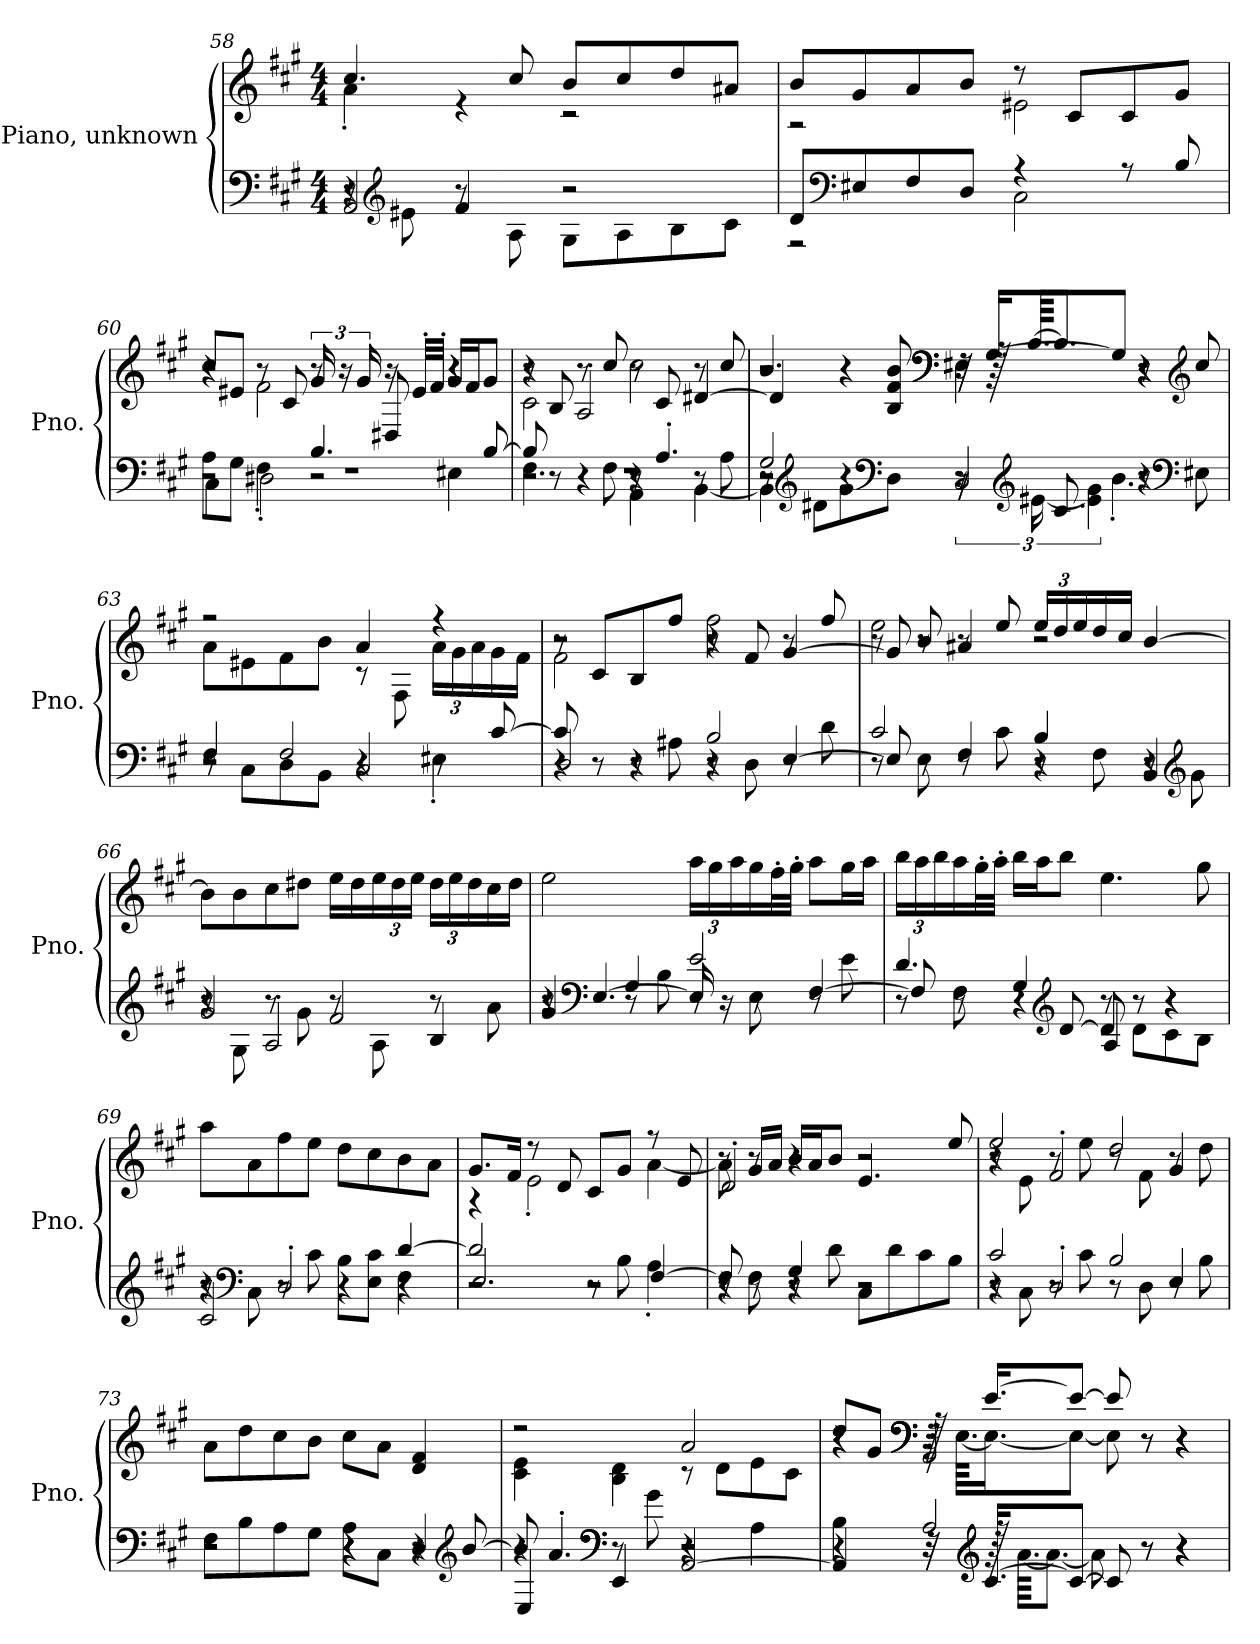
**kern	**kern
*part1	*part1
*staff2	*staff1
*I"Piano, unknown	*
*I'Pno.	*
*clefF4	*clefG2
*k[f#c#g#]	*k[f#c#g#]
*M4/4	*M4/4
=58	=58
*^	*^
*	*^	*	*
4r	8r	2AA/	4.cc#/	4a'\
*clefG2	*	*	*	*
.	8e#X\	.	.	.
4f#/	8r	.	.	4r
.	8A\	.	8cc#/	.
2r	8G#\L	2r	8b/L	2r
.	8A\	.	8cc#/	.
.	8B\	.	8dd/	.
.	8c#\J	.	8a#X/J	.
*	*v	*v	*	*
!!LO:LB:g=z	!!
=59	=59	=59	=59
8d/L	2r	8b/L	2r
*clefF4	*	*	*
8E#X/	.	8g#/	.
8F#/	.	8a/	.
8D/J	.	8b/J	.
4r	2C#\	8r	2e#X\
.	.	8c#/L	.
8r	.	8c#/	.
8B/	.	8g#/J	.
=60	=60	=60	=60
*^	*^	*	*^
1r	8A\L	2r	4C#\	8cc#/L	4r	2r
.	8G#\J	.	.	8e#X/J	.	.
.	4F#'\	.	2D#X'\	8r	2f#\	.
.	.	.	.	8c#/	.	.
.	2r	4.B/	.	24g#/	.	8r
.	.	.	.	24r	.	.
.	.	.	.	24g#/	.	.
.	.	.	.	16r	.	8D#X/
.	.	.	.	32e#'/LLL	.	.
.	.	.	.	32f#'/JJJ	.	.
.	.	.	4E#X\	16g#/LL	4r	4r
.	.	.	.	16f#/J	.	.
.	.	[8B/	.	8g#/J	.	.
=61	=61	=61	=61	=61	=61	=61
1r	4.F#\	8B/]	2r	8r	2c#\	4r
.	.	8r	.	8B/	.	.
.	.	4r	.	8r	.	2A'/
.	8F#\	.	.	8cc#/	.	.
.	4r	8r	4AA\	8r	2cc#\	.
.	.	4.A'/	.	8c#/	.	.
.	8r	.	[4BB\	8r	.	[4d#X/
.	8A\	.	.	8cc#/	.	.
!!LO:LB:g=z	!!	!!
=62	=62	=62	=62	=62	=62	=62
2r	8r	2G#/	4BB\]	4.b/	2r	4d#/]
*clefG2	*	*	*	*	*	*
.	8d#X\L	.	.	.	.	.
.	8g#\	.	4r	.	.	4r
*clefF4	*	*	*	*	*	*
.	8D\J	.	.	8B/ 8f#/ 8b/	.	.
*	*	*	*	*clefF4	*	*
16r	24r	2C#/	8r	32r	4E#X\	32r
.	.	.	.	128r	.	[16.G#/KL
.	.	.	.	[64.B/KKKL	.	.
*clefG2	*	*	*	*	*	*
.	[24e#X\	.	.	.	.	.
8.c#/	.	.	.	8.B/J]	.	.
.	6e#\] 6g#\	.	.	.	.	.
.	.	.	4.b'\	.	.	8G#/J]
4r	8r	.	.	8r	4r	4r
*clefF4	*	*	*	*clefG2	*	*
.	8E#X\	.	.	8cc#/	.	.
*	*	*v	*v	*	*	*
*	*	*	*	*v	*v
=63	=63	=63	=63	=63
4F#/	8r	2r	2r	8a\L
.	8C#\L	.	.	8e#X\
2F#/	8D\	.	.	8f#\
.	8BB\J	.	.	8b\J
.	4r	2C#/	4a/	8r
.	.	.	.	8F#\
*	*	*	*	*Xbrackettup
8r	4E#X'\	.	4r	24a\LL
.	.	.	.	24g#\
.	.	.	.	24a\
[8c#/	.	.	.	16g#\
.	.	.	.	16f#\JJ
!!LO:PB:g=z
=64	=64	=64	=64	=64
*	*	*	*	*^
8c#/]	4r	2D/	8r	2f#\	2r
8r	.	.	8c#/L	.	.
4r	8r	.	8B/	.	.
.	8A#X\	.	8ff#/J	.	.
2B/	8r	4r	8r	2ff#\	4r
.	8D\	.	8f#/	.	.
.	8r	[4E/	8r	.	[4g#/
.	8d\	.	8ff#/	.	.
=65	=65	=65	=65	=65	=65
2c#/	8r	8E/]	8r	2ee\	8g#/]
.	8E\	8r	8b/	.	8r
.	8r	4F#/	8r	.	4a#X/
.	8c#\	.	8ee/	.	.
4B/	8r	4r	24ee/LL	2r	2r
.	.	.	24dd/	.	.
.	.	.	24ee/	.	.
.	8F#\	.	16dd/	.	.
.	.	.	16cc#/JJ	.	.
4r	8r	4BB/	[4b/	.	.
*clefG2	*	*	*	*	*
.	8g#\	.	.	.	.
*	*	*	*v	*v	*v
=66	=66	=66	=66
2g#/	8r	4r	8b\L]
.	8G#\	.	8b\
.	8r	2A'/	8cc#\
.	8g#\	.	8dd#X\J
2f#/	8r	.	16ee\LL
.	.	.	16dd#\
.	8A\	.	24ee\
.	.	.	24dd#\
.	.	.	24ee\JJ
.	8r	4B/	24dd#\LL
.	.	.	24ee\
.	.	.	24dd#\
.	8a\	.	16cc#\
.	.	.	16dd#\JJ
!!LO:LB:g=z
=67	=67	=67	=67
4g#/	4r	8r	2ee\
*clefF4	*	*	*
.	.	[4.E/	.
4G#/	8r	.	.
.	8B\	.	.
2e/	8r	16E/]	24aa\LL
.	.	.	24gg#\
.	.	16r	.
.	.	.	24aa\
.	8E\	8r	16gg#\
.	.	.	32ff#'\L
.	.	.	32gg#'\JJJ
.	8r	[4F#/	8aa\L
.	8e\	.	16gg#\L
.	.	.	16aa\JJ
=68	=68	=68	=68
4.d/	8r	8F#/]	24bb\LL
.	.	.	24aa\
.	.	.	24bb\
.	8F#\	8r	16aa\
.	.	.	32gg#'\L
.	.	.	32aa'\JJJ
.	4r	4G#/	16bb\LL
.	.	.	16aa\J
*clefG2	*	*	*
[8d/	.	.	8bb\J
8d/]	8r	4A/	4.ee\
8r	8d\L	.	.
4r	8c#\	4r	.
.	8B\J	.	8gg#\
!!LO:LB:g=z
=69	=69	=69	=69
2c#/	8r	4r	8aa\L
*clefF4	*	*	*
.	8C#\	.	8a\
.	8r	2D'/	8ff#\
.	8c#\	.	8ee\J
4r	8B\L	.	8dd\L
.	8E\ 8c#\J	.	8cc#\
[4d/	4F#\	4r	8b\
.	.	.	8a\J
=70	=70	=70	=70
*	*	*	*^
2d/]	2r	2.E/	8.g#/L	4r
.	.	.	16f#/Jk	.
.	.	.	8r	2e'\
.	.	.	8d/	.
2r	8r	.	8c#/L	.
.	8B\	.	8g#/J	.
.	4A'\	[4F#/	8r	[4a\
.	.	.	8e/	.
=71	=71	=71	=71	=71
*	*	*	*	*^
4r	8r	8F#/]	8r	8a\]	2d'/
.	8F#\	8r	16g#/LL	8r	.
.	.	.	16a/JJ	.	.
4G#/	8r	4r	16b/LL	4r	.
.	.	.	16a/J	.	.
.	8d\	.	8b/J	.	.
2r	8C#\L	2r	4.e/	2r	2r
.	8d\	.	.	.	.
.	8c#\	.	.	.	.
.	8B\J	.	8ee/	.	.
=72	=72	=72	=72	=72	=72
2c#/	8r	4r	2ee/	8r	4r
.	8C#\	.	.	8e\	.
.	8r	2D'/	.	8r	2f#'/
.	8c#\	.	.	8ee\	.
2B/	8r	.	2dd/	8r	.
.	8D\	.	.	8f#\	.
.	8r	4E/	.	8r	4g#/
.	8B\	.	.	8dd\	.
*	*	*	*v	*v	*v
!!LO:LB:g=z
=73	=73	=73	=73
2r	8F#\L	2r	8a\L
.	8B\	.	8dd\
.	8A\	.	8cc#\
.	8G#\J	.	8b\J
4r	8A\L	4r	8cc#\L
.	8C#\J	.	8a\J
8r	4r	4D/	4d/ 4f#/
*clefG2	*	*	*
[8b/	.	.	.
=74	=74	=74	=74
*	*	*	*^
8b/]	4r	4E/	2r	4c#\ 4e\
4.a'/	.	.	.	.
*clefF4	*	*	*	*
.	8r	4EE/	.	4B\ 4d\
.	8g#\	.	.	.
2r	4r	[2AA/	2a/	8r
.	.	.	.	8d\L
.	4A\	.	.	8e\
.	.	.	.	8c#\J
=75	=75	=75	=75	=75
*	*	*	*	*^
4r	4B\	4AA/]	8dd/L	4r	4r
.	.	.	8g#/J	.	.
*	*	*	*clefF4	*	*
32r	32r	2A/	32r	128r	2AA/
.	.	.	.	[64.E\KKLL	.
*clefG2	*	*	*	*	*
[16.c#/KL	128r	.	[16.e/KL	16.E\J_	.
.	[64.a\KKKL	.	.	.	.
.	8.a\J_	.	.	.	.
8c#/J_	.	.	8e/J_	8E\J_	.
8c#/]	8a\]	.	8e/]	8E\]	.
8r	8r	.	8r	8r	.
4r	4r	4r	4r	4r	4r
*v	*v	*v	*	*	*
*	*v	*v	*v
=	=
*-	*-
